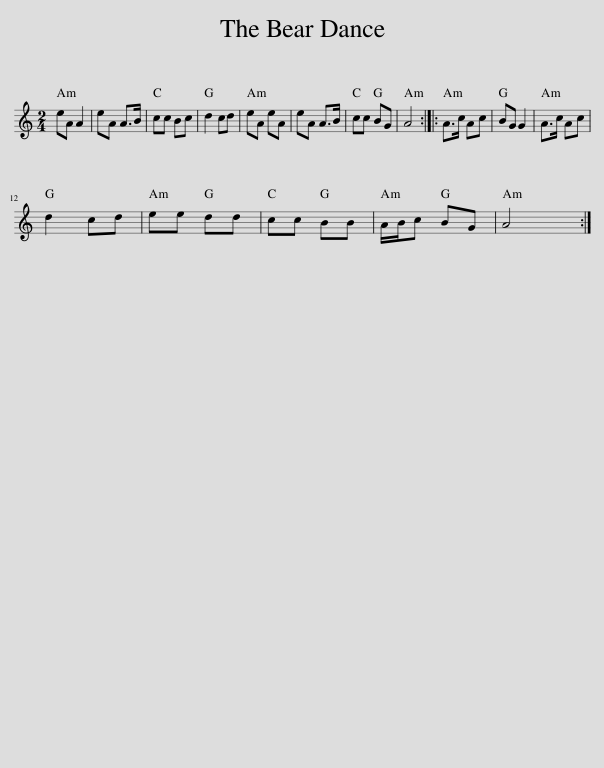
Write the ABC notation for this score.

X:1
L:1/8
M:2/4
I:linebreak $
K:C
V:1 treble
V:1
 eA A2 | eA A>B | cc Bc | d2 cd | eA eA | %5
 eA A>B | cc BG | A4 :: A>c Ac | BG G2 | %10
 A>c Ac |$ d2 cd | ee dd | cc BB | A/B/c BG | %15
 A4 :| %16
